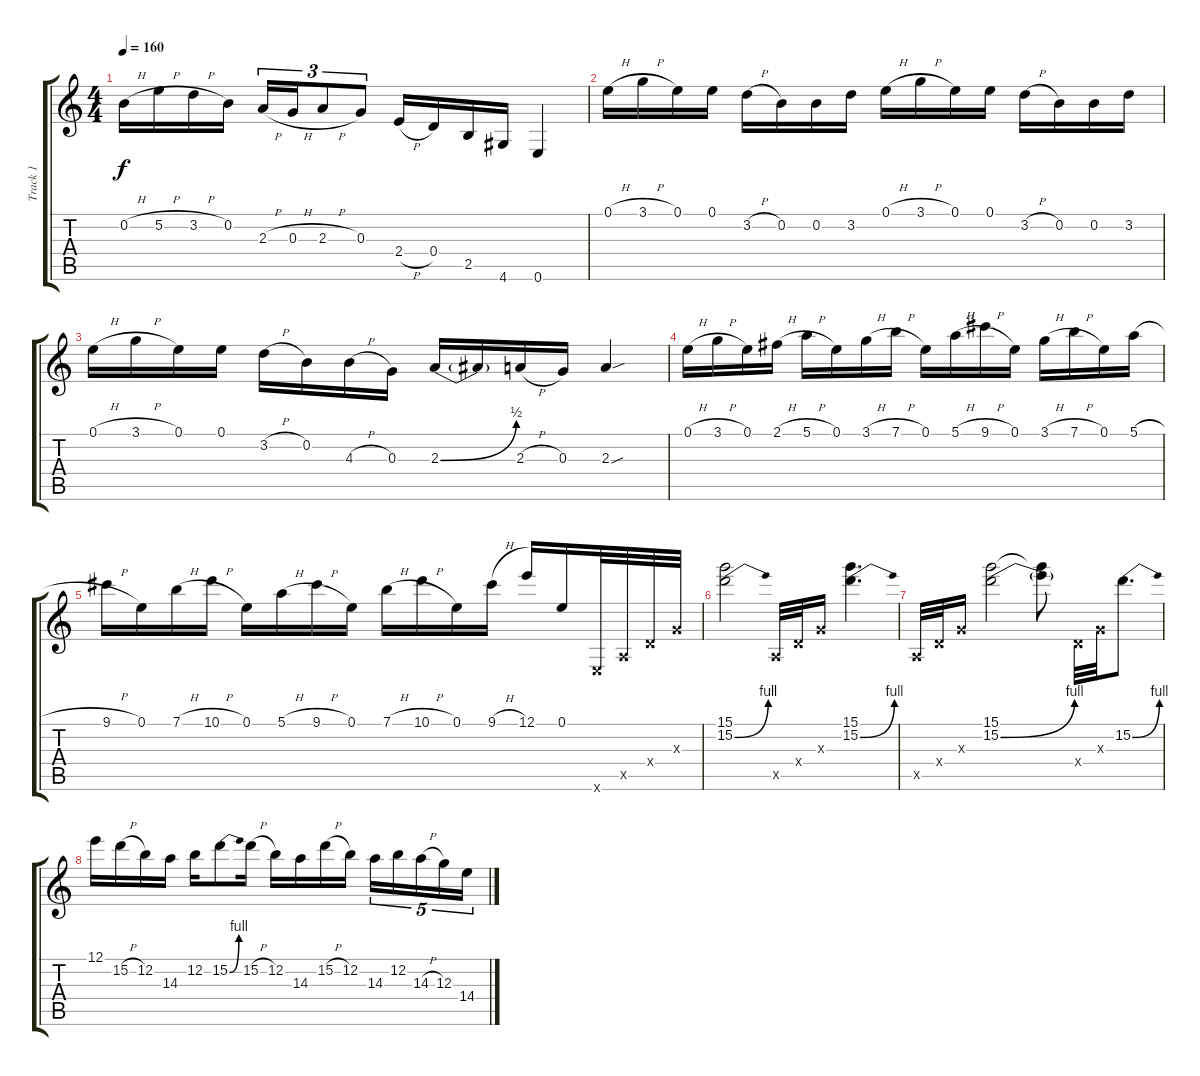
\track ("Track 1" "Track 1") {instrument distortionguitar}
\staff {score tabs}
\tuning (E4 B3 G3 D3 A2 E2) {hide}
\ts (4 4)
\tempo 160
\clef g2
\ks c
0.2{h}.16{dy f} 5.2{h}.16 3.2{h}.16 0.2.16 2.3{h}.16{tu (3 2)} 0.3{h}.16{tu (3 2)} 2.3{h}.8{tu (3 2)} 0.3.8{tu (3 2)} 2.4{h}.16 0.4.16 2.5.16 4.6.16 0.6.4 |
0.1{h}.16 3.1{h}.16 0.1.16 0.1.16 3.2{h}.16 0.2.16 0.2.16 3.2.16 0.1{h}.16 3.1{h}.16 0.1.16 0.1.16 3.2{h}.16 0.2.16 0.2.16 3.2.16 |
0.1{h}.16 3.1{h}.16 0.1.16 0.1.16 3.2{h}.16 0.2.16 4.3{h}.16 0.3.16 2.3{be (bend 0 0 60 2)}.16 2.3{t}.16 2.3{h}.16 0.3.16 2.3{sou}.4 |
0.1{h}.16 3.1{h}.16 0.1.16 2.1{h}.16 5.1{h}.16 0.1.16 3.1{h}.16 7.1{h}.16 0.1.16 5.1{h}.16 9.1{h}.16 0.1.16 3.1{h}.16 7.1{h}.16 0.1.16 5.1{h}.16 |
9.1{h}.16 0.1.16 7.1{h}.16 10.1{h}.16 0.1.16 5.1{h}.16 9.1{h}.16 0.1.16 7.1{h}.16 10.1{h}.16 0.1.16 9.1{h}.16 12.1.16 0.1.16 0.6{x}.32 0.5{x}.32 0.4{x}.32 0.3{x}.32 |
(15.1 15.2{be (bend 0 0 60 4)}).2 0.5{x}.32 0.4{x}.32 0.3{x}.16 (15.1 15.2{be (bend 0 0 60 4)}).4{d} |
0.5{x}.32 0.4{x}.32 0.3{x}.16 (15.1 15.2{be (bend 0 0 60 4)}).2 (15.1{t} 15.2{t}).8 0.4{x}.32 0.3{x}.32 15.2{be (bend 0 0 60 4)}.8{d} |
12.1.16 15.2{h}.16 12.2.16 14.3.16 12.2.16 15.2{be (bend 0 0 60 4)}.8 15.2{h}.16 12.2.16 14.3.16 15.2{h}.16 12.2.16 14.3.16{tu (5 4)} 12.2.16{tu (5 4)} 14.3{h}.16{tu (5 4)} 12.3.16{tu (5 4)} 14.4{h}.16{tu (5 4)}
